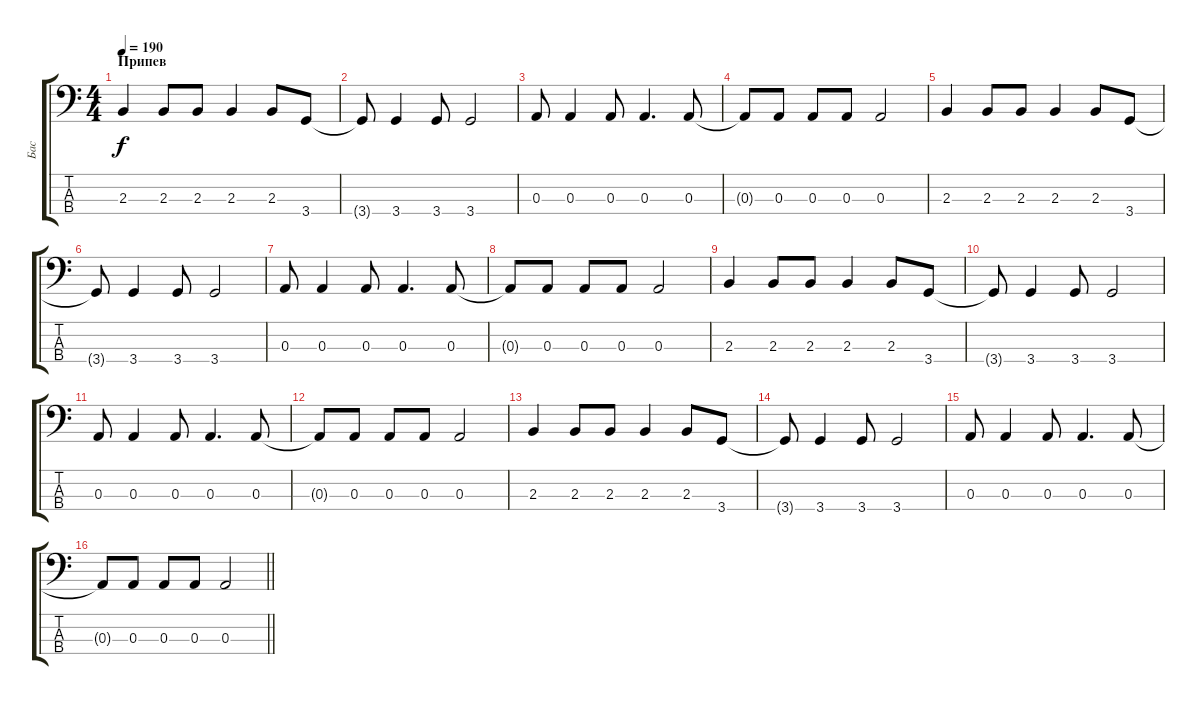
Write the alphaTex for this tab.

\track ("Бас" "Бас") {instrument electricbassfinger}
\staff {score tabs}
\tuning (G2 D2 A1 E1) {hide}
\ts (4 4)
\section ("" "Припев")
\tempo 190
\clef f4
\ks c
2.3.4{dy f} 2.3.8 2.3.8 2.3.4 2.3.8 3.4.8 |
3.4{t}.8 3.4.4 3.4.8 3.4.2 |
0.3.8 0.3.4 0.3.8 0.3.4{d} 0.3.8 |
0.3{t}.8 0.3.8 0.3.8 0.3.8 0.3.2 |
2.3.4 2.3.8 2.3.8 2.3.4 2.3.8 3.4.8 |
3.4{t}.8 3.4.4 3.4.8 3.4.2 |
0.3.8 0.3.4 0.3.8 0.3.4{d} 0.3.8 |
0.3{t}.8 0.3.8 0.3.8 0.3.8 0.3.2 |
2.3.4 2.3.8 2.3.8 2.3.4 2.3.8 3.4.8 |
3.4{t}.8 3.4.4 3.4.8 3.4.2 |
0.3.8 0.3.4 0.3.8 0.3.4{d} 0.3.8 |
0.3{t}.8 0.3.8 0.3.8 0.3.8 0.3.2 |
2.3.4 2.3.8 2.3.8 2.3.4 2.3.8 3.4.8 |
3.4{t}.8 3.4.4 3.4.8 3.4.2 |
0.3.8 0.3.4 0.3.8 0.3.4{d} 0.3.8 |
\barLineRight lightlight
0.3{t}.8 0.3.8 0.3.8 0.3.8 0.3.2
